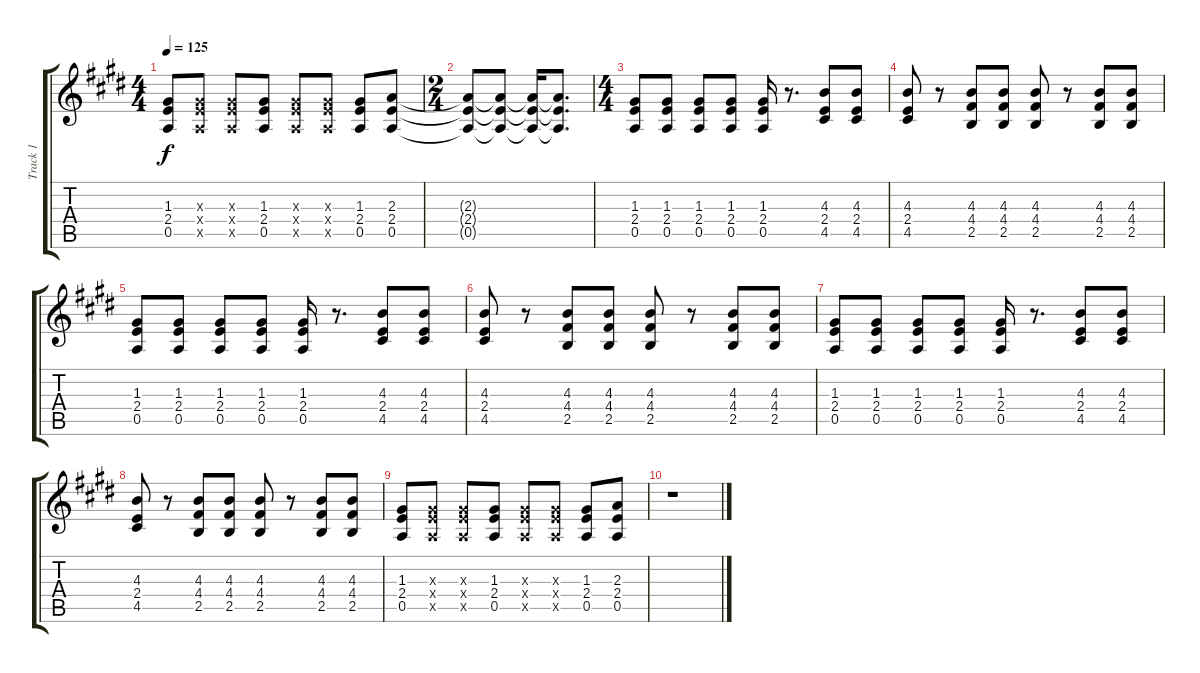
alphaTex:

\track ("Track 1" "Track 1") {instrument distortionguitar}
\staff {score tabs}
\tuning (E4 B3 G3 D3 A2 E2) {hide}
\ts (4 4)
\tempo 125
\clef g2
\ks e
(1.3 2.4 0.5).8{dy f} (1.3{x} 2.4{x} 0.5{x}).8 (1.3{x} 2.4{x} 0.5{x}).8 (1.3 2.4 0.5).8 (1.3{x} 2.4{x} 0.5{x}).8 (1.3{x} 2.4{x} 0.5{x}).8 (1.3 2.4 0.5).8 (2.3 2.4 0.5).8 |
\ts (2 4)
(2.3{t} 2.4{t} 0.5{t}).8 (2.3{t} 2.4{t} 0.5{t}).8 (2.3{t} 2.4{t} 0.5{t}).16 (2.3{t} 2.4{t} 0.5{t}).8{d} |
\ts (4 4)
(1.3 2.4 0.5).8 (1.3 2.4 0.5).8 (1.3 2.4 0.5).8 (1.3 2.4 0.5).8 (1.3 2.4 0.5).16 r.8{d} (4.3 2.4 4.5).8 (4.3 2.4 4.5).8 |
(4.3 2.4 4.5).8 r.8 (4.3 4.4 2.5).8 (4.3 4.4 2.5).8 (4.3 4.4 2.5).8 r.8 (4.3 4.4 2.5).8 (4.3 4.4 2.5).8 |
(1.3 2.4 0.5).8 (1.3 2.4 0.5).8 (1.3 2.4 0.5).8 (1.3 2.4 0.5).8 (1.3 2.4 0.5).16 r.8{d} (4.3 2.4 4.5).8 (4.3 2.4 4.5).8 |
(4.3 2.4 4.5).8 r.8 (4.3 4.4 2.5).8 (4.3 4.4 2.5).8 (4.3 4.4 2.5).8 r.8 (4.3 4.4 2.5).8 (4.3 4.4 2.5).8 |
(1.3 2.4 0.5).8 (1.3 2.4 0.5).8 (1.3 2.4 0.5).8 (1.3 2.4 0.5).8 (1.3 2.4 0.5).16 r.8{d} (4.3 2.4 4.5).8 (4.3 2.4 4.5).8 |
(4.3 2.4 4.5).8 r.8 (4.3 4.4 2.5).8 (4.3 4.4 2.5).8 (4.3 4.4 2.5).8 r.8 (4.3 4.4 2.5).8 (4.3 4.4 2.5).8 |
(1.3 2.4 0.5).8 (1.3{x} 2.4{x} 0.5{x}).8 (1.3{x} 2.4{x} 0.5{x}).8 (1.3 2.4 0.5).8 (1.3{x} 2.4{x} 0.5{x}).8 (1.3{x} 2.4{x} 0.5{x}).8 (1.3 2.4 0.5).8 (2.3 2.4 0.5).8 |
r.1
